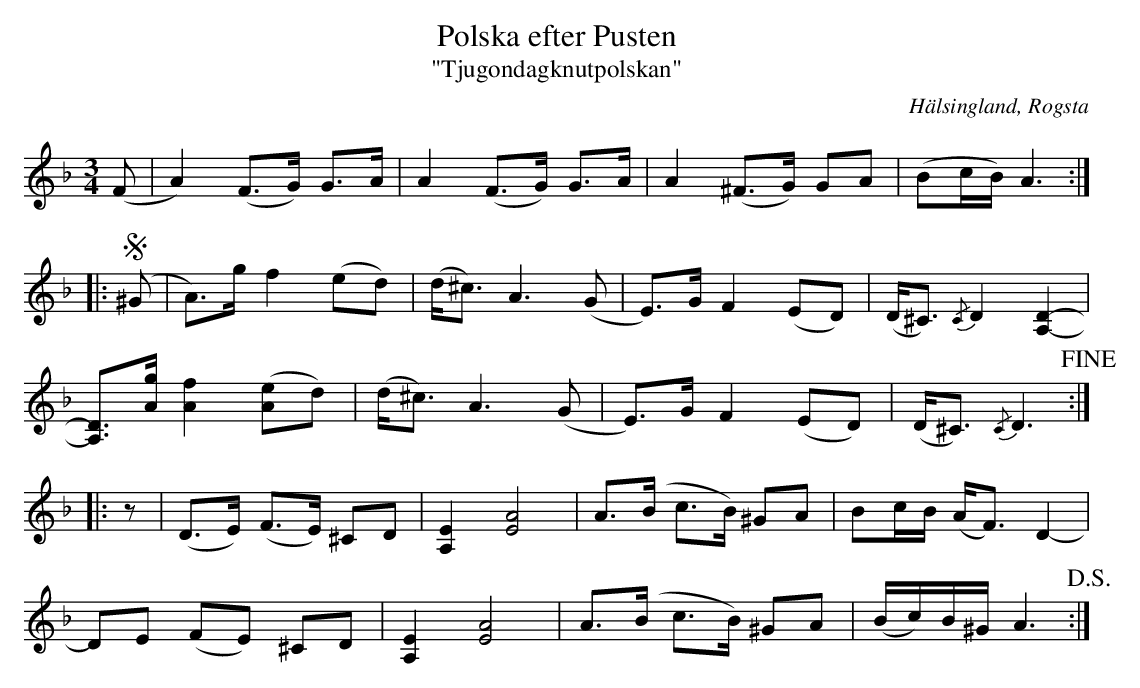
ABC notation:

X:1
T:Polska efter Pusten
T:"Tjugondagknutpolskan"
O:Hälsingland, Rogsta
M:3/4
L:1/8
K:Dm
(F | A2) (F>G) G>A | A2 (F>G) G>A | A2 (^F>G) GA | (Bc/B/) A3 :|
|:!segno! (^G | A)>g f2 (ed) | (d<^c) A3 (G | E)>G F2 (ED) | (D<^C) {/C}D2 [D2-A,2-] |
[DA,]>[gA] [f2A2] ([eA]d) | (d<^c) A3 (G | E)>G F2 (ED) | (D<^C) {/C}D3 !fine! :|
|: z | (D>E) (F>E) ^CD | [E2A,2] [A4E4] | A>(B c>B) ^GA | Bc/B/ (A<F) D2- |
-DE (FE) ^CD | [E2A,2] [A4E4] | A>(B c>B) ^GA | (B/c/)B/^G/ A3 !D.S.!:|
